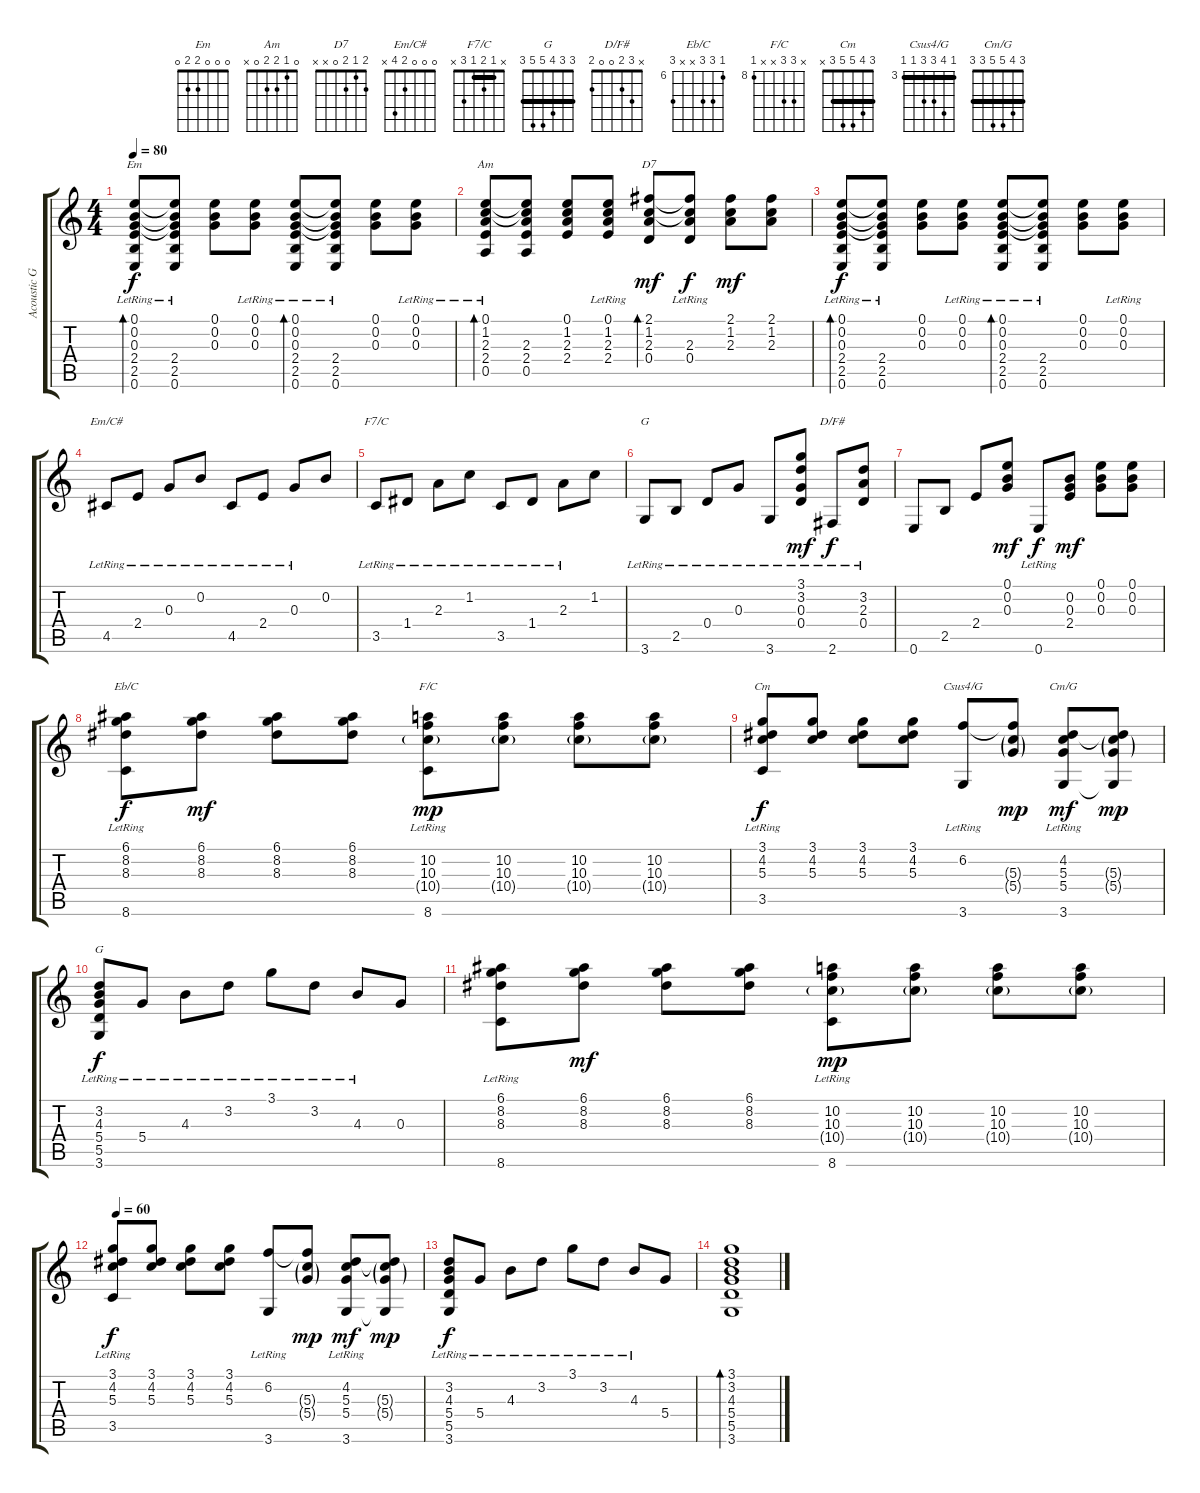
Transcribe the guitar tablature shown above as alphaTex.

\track ("Acoustic Guitar" "Acoustic G") {instrument acousticguitarsteel}
\staff {score tabs}
\tuning (E4 B3 G3 D3 A2 E2) {hide}
\chord ("Em" 0 0 0 2 2 0)
\chord ("Am" 0 1 2 2 0 x)
\chord ("D7" 2 1 2 0 x x)
\chord ("Em/C#" 0 0 0 2 4 x)
\chord ("F7/C" x 1 2 1 3 x) {barre 1}
\chord ("G" 3 3 0 0 2 3) {barre 3}
\chord ("D/F#" x 3 2 0 0 2)
\chord ("Eb/C" 6 8 8 x x 8) {firstfret 6}
\chord ("F/C" x 10 10 x x 8) {firstfret 8}
\chord ("Cm" 3 4 5 5 3 x) {barre 3}
\chord ("Csus4/G" 3 6 5 5 3 3) {firstfret 3 barre 3}
\chord ("Cm/G" 3 4 5 5 3 3) {barre 3}
\chord ("G" 3 3 4 5 5 3) {barre 3}
\ts (4 4)
\tempo 80
\clef g2
\ks c
(0.1 0.2 0.3 2.4 2.5 0.6{lr}).8{bd 30 ch "Em" dy f} (0.1{t} 0.2{t} 0.3{t} 2.4{lr} 2.5{lr} 0.6{lr}).8 (0.1 0.2 0.3).8 (0.1{lr} 0.2{lr} 0.3{lr}).8 (0.1 0.2 0.3 2.4 2.5 0.6{lr}).8{bd 30} (0.1{t} 0.2{t} 0.3{t} 2.4{lr} 2.5{lr} 0.6{lr}).8 (0.1 0.2 0.3).8 (0.1{lr} 0.2{lr} 0.3{lr}).8 |
(0.1 1.2 2.3 2.4 0.5{lr}).8{bd 30 ch "Am"} (0.1{t} 1.2{t} 2.3 2.4 0.5).8 (0.1 1.2 2.3 2.4).8 (0.1{lr} 1.2{lr} 2.3{lr} 2.4{lr}).8 (2.1 1.2 2.3 0.4).8{bd 30 ch "D7" dy mf} (2.1{t} 1.2{t} 2.3{lr} 0.4{lr}).8{dy f} (2.1 1.2 2.3).8{dy mf} (2.1 1.2 2.3).8 |
(0.1 0.2 0.3 2.4 2.5 0.6{lr}).8{bd 30 dy f} (0.1{t} 0.2{t} 0.3{t} 2.4{lr} 2.5{lr} 0.6{lr}).8 (0.1 0.2 0.3).8 (0.1{lr} 0.2{lr} 0.3{lr}).8 (0.1 0.2 0.3 2.4 2.5 0.6{lr}).8{bd 30} (0.1{t} 0.2{t} 0.3{t} 2.4{lr} 2.5{lr} 0.6{lr}).8 (0.1 0.2 0.3).8 (0.1{lr} 0.2{lr} 0.3{lr}).8 |
4.5{lr}.8{ch "Em/C#"} 2.4{lr}.8 0.3{lr}.8 0.2{lr}.8 4.5{lr}.8 2.4{lr}.8 0.3{lr}.8 0.2.8 |
3.5{lr}.8{ch "F7/C"} 1.4{lr}.8 2.3{lr}.8 1.2{lr}.8 3.5{lr}.8 1.4{lr}.8 2.3{lr}.8 1.2.8 |
3.6{lr}.8{ch "G"} 2.5{lr}.8 0.4{lr}.8 0.3{lr}.8 3.6{lr}.8 (3.1{lr} 3.2{lr} 0.3{lr} 0.4{lr}).8{dy mf} 2.6{lr}.8{ch "D/F#" dy f} (3.2{lr} 2.3{lr} 0.4).8 |
0.6.8 2.5.8 2.4.8 (0.1 0.2 0.3).8{dy mf} 0.6{lr}.8{dy f} (0.2 0.3 2.4).8{dy mf} (0.1 0.2 0.3).8 (0.1 0.2 0.3).8 |
(6.1{lr} 8.2 8.3 8.6{lr}).8{ch "Eb/C" dy f} (6.1 8.2 8.3).8{dy mf} (6.1 8.2 8.3).8 (6.1 8.2 8.3).8 (10.2 10.3 10.4{g} 8.6{lr}).8{ch "F/C" dy mp} (10.2 10.3 10.4{g}).8 (10.2 10.3 10.4{g}).8 (10.2 10.3 10.4{g}).8 |
(3.1 4.2 5.3 3.5{lr}).8{ch "Cm" dy f} (3.1 4.2 5.3).8 (3.1 4.2 5.3).8 (3.1 4.2 5.3).8 (6.2 3.6{lr}).8{ch "Csus4/G"} (6.2{t} 5.3{g} 5.4{g}).8{dy mp} (4.2 5.3 5.4 3.6{lr}).8{ch "Cm/G" dy mf} (4.2{t} 5.3{g} 5.4{g} 3.6{t}).8{dy mp} |
(3.2{lr} 4.3{lr} 5.4{lr} 5.5{lr} 3.6{lr}).8{ch "G" dy f} 5.4{lr}.8 4.3{lr}.8 3.2{lr}.8 3.1{lr}.8 3.2{lr}.8 4.3{lr}.8 0.3.8 |
(6.1{lr} 8.2 8.3 8.6{lr}).8 (6.1 8.2 8.3).8{dy mf} (6.1 8.2 8.3).8 (6.1 8.2 8.3).8 (10.2 10.3 10.4{g} 8.6{lr}).8{dy mp} (10.2 10.3 10.4{g}).8 (10.2 10.3 10.4{g}).8 (10.2 10.3 10.4{g}).8 |
\tempo 60
(3.1 4.2 5.3 3.5{lr}).8{dy f} (3.1 4.2 5.3).8 (3.1 4.2 5.3).8 (3.1 4.2 5.3).8 (6.2 3.6{lr}).8 (6.2{t} 5.3{g} 5.4{g}).8{dy mp} (4.2 5.3 5.4 3.6{lr}).8{dy mf} (4.2{t} 5.3{g} 5.4{g} 3.6{t}).8{dy mp} |
(3.2{lr} 4.3{lr} 5.4{lr} 5.5{lr} 3.6{lr}).8{dy f} 5.4{lr}.8 4.3{lr}.8 3.2{lr}.8 3.1{lr}.8 3.2{lr}.8 4.3{lr}.8 5.4.8 |
(3.1 3.2 4.3 5.4 5.5 3.6).1{bd 120}
